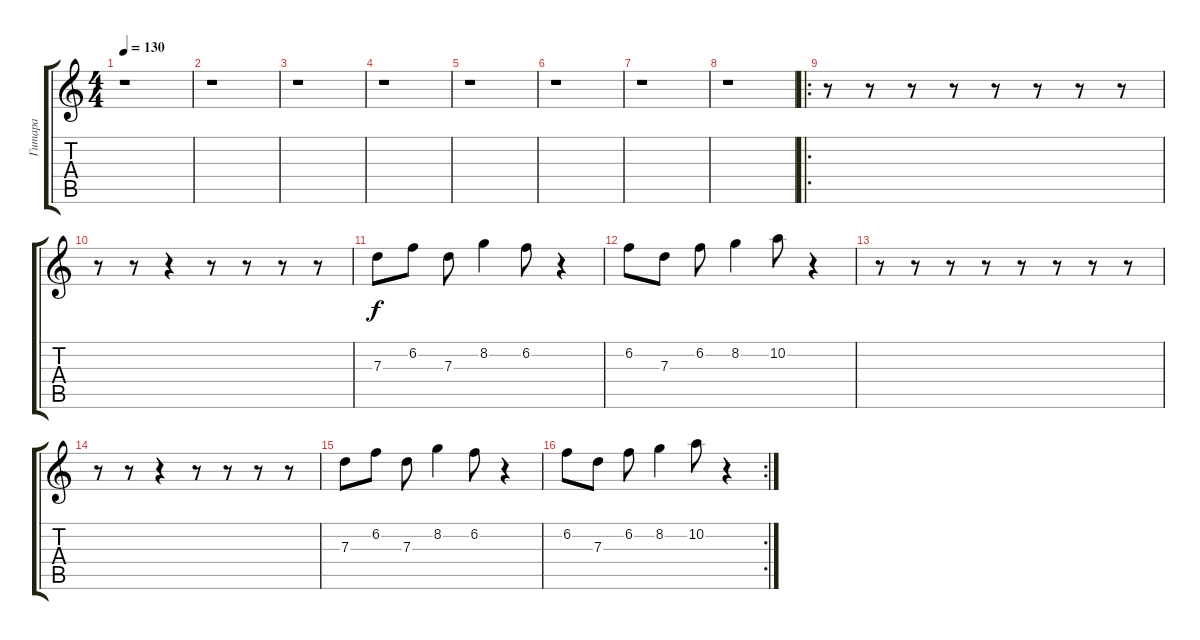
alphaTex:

\track ("Гитара" "Гитара") {instrument overdrivenguitar}
\staff {score tabs}
\tuning (E4 B3 G3 D3 A2 E2) {hide}
\ts (4 4)
\tempo 130
\clef g2
\ks c
r.1{dy f instrument overdrivenguitar} |
r.1 |
r.1 |
r.1 |
r.1 |
r.1 |
r.1 |
r.1 |
\ro
r.8 r.8 r.8 r.8 r.8 r.8 r.8 r.8 |
r.8 r.8 r.4 r.8 r.8 r.8 r.8 |
7.3.8 6.2.8 7.3.8 8.2{be (hold 0 0 60 0)}.4 6.2.8 r.4 |
6.2.8 7.3.8 6.2.8 8.2{be (hold 0 0 60 0)}.4 10.2{be (hold 0 0 60 0)}.8 r.4 |
r.8 r.8 r.8 r.8 r.8 r.8 r.8 r.8 |
r.8 r.8 r.4 r.8 r.8 r.8 r.8 |
7.3.8 6.2.8 7.3.8 8.2{be (hold 0 0 60 0)}.4 6.2.8 r.4 |
\rc 2
6.2.8 7.3.8 6.2.8 8.2.4 10.2{be (custom 0 0 30 0 56 0 58 0 60 0)}.8 r.4
